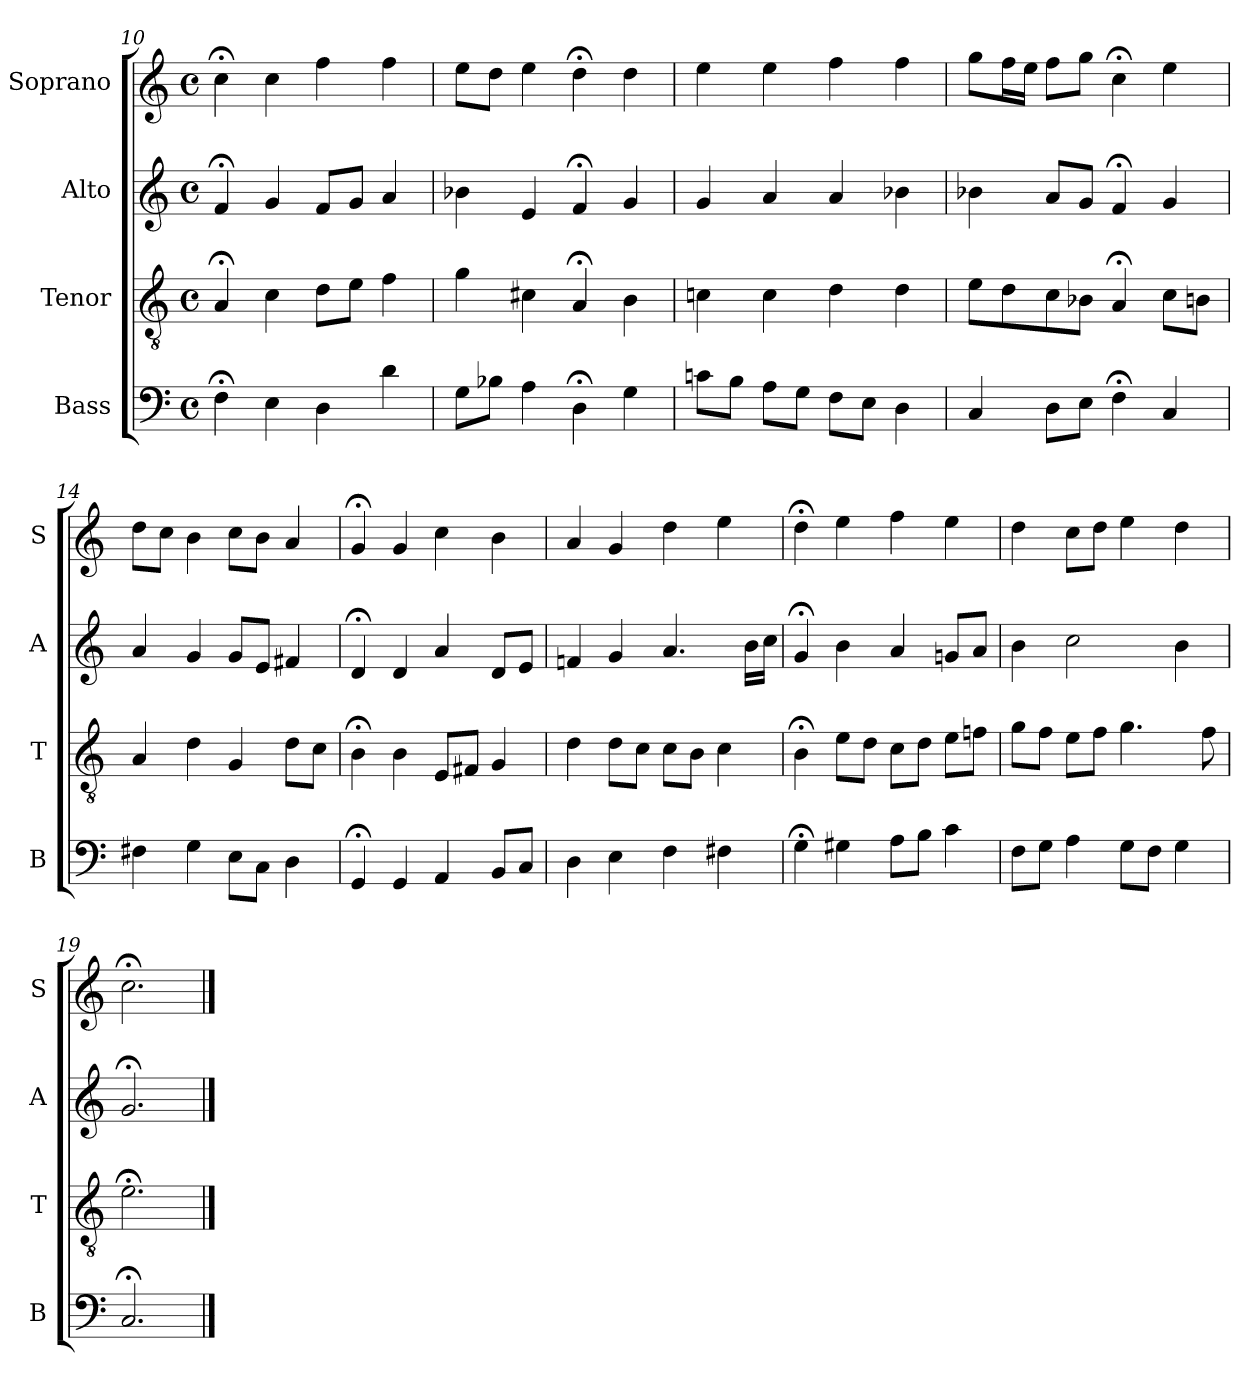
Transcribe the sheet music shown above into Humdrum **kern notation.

**kern	**kern	**kern	**kern
*part4	*part3	*part2	*part1
*staff4	*staff3	*staff2	*staff1
*I"Bass	*I"Tenor	*I"Alto	*I"Soprano
*I'B	*I'T	*I'A	*I'S
*clefF4	*clefGv2	*clefG2	*clefG2
*k[]	*k[]	*k[]	*k[]
*C:	*C:	*C:	*C:
*M4/4	*M4/4	*M4/4	*M4/4
*met(c)	*met(c)	*met(c)	*met(c)
=10	=10	=10	=10
4F;<	4A;<	4f;<	4cc;<
4E	4c	4g	4cc
4D	8dL	8fL	4ff
.	8eJ	8gJ	.
4d	4f	4a	4ff
=11	=11	=11	=11
8GL	4g	4b-X	8eeL
8B-XJ	.	.	8ddJ
4A	4c#X	4e	4ee
4D;<	4A;<	4f;<	4dd;<
4G	4B	4g	4dd
=12	=12	=12	=12
8cnL	4cn	4g	4ee
8BJ	.	.	.
8AL	4c	4a	4ee
8GJ	.	.	.
8FL	4d	4a	4ff
8EJ	.	.	.
4D	4d	4b-X	4ff
=13	=13	=13	=13
4C	8eL	4b-X	8ggL
.	8d	.	16ffL
.	.	.	16eeJJ
8DL	8c	8aL	8ffL
8EiJ	8B-XiJ	8giJ	8ggiJ
4F;<	4A;<	4f;<	4cc;<
4C	8cL	4g	4ee
.	8BnJ	.	.
=14	=14	=14	=14
4F#X	4A	4a	8ddL
.	.	.	8ccJ
4G	4d	4g	4b
8EL	4G	8gL	8ccL
8CJ	.	8eJ	8bJ
4D	8dL	4f#X	4a
.	8cJ	.	.
=15	=15	=15	=15
4GG;<	4B;<	4d;<	4g;<
4GG	4B	4d	4g
4AA	8EL	4a	4cc
.	8F#XJ	.	.
8BBL	4G	8dL	4b
8CJ	.	8eJ	.
=16	=16	=16	=16
4D	4d	4fn	4a
4E	8dL	4g	4g
.	8cJ	.	.
4F	8cL	4.a	4dd
.	8BJ	.	.
4F#X	4c	.	4ee
.	.	16bLL	.
.	.	16ccJJ	.
=17	=17	=17	=17
4G;<	4B;<	4g;<	4dd;<
4G#X	8eL	4b	4ee
.	8dJ	.	.
8AL	8cL	4a	4ff
8BJ	8dJ	.	.
4c	8eL	8gnL	4ee
.	8fnJ	8aJ	.
=18	=18	=18	=18
8FL	8gL	4b	4dd
8GJ	8fJ	.	.
4A	8eL	2cc	8ccL
.	8fJ	.	8ddJ
8GL	4.g	.	4ee
8FJ	.	.	.
4G	.	4b	4dd
.	8f	.	.
=19	=19	=19	=19
2.C;<	2.e;<	2.g;<	2.cc;<
==	==	==	==
*-	*-	*-	*-
